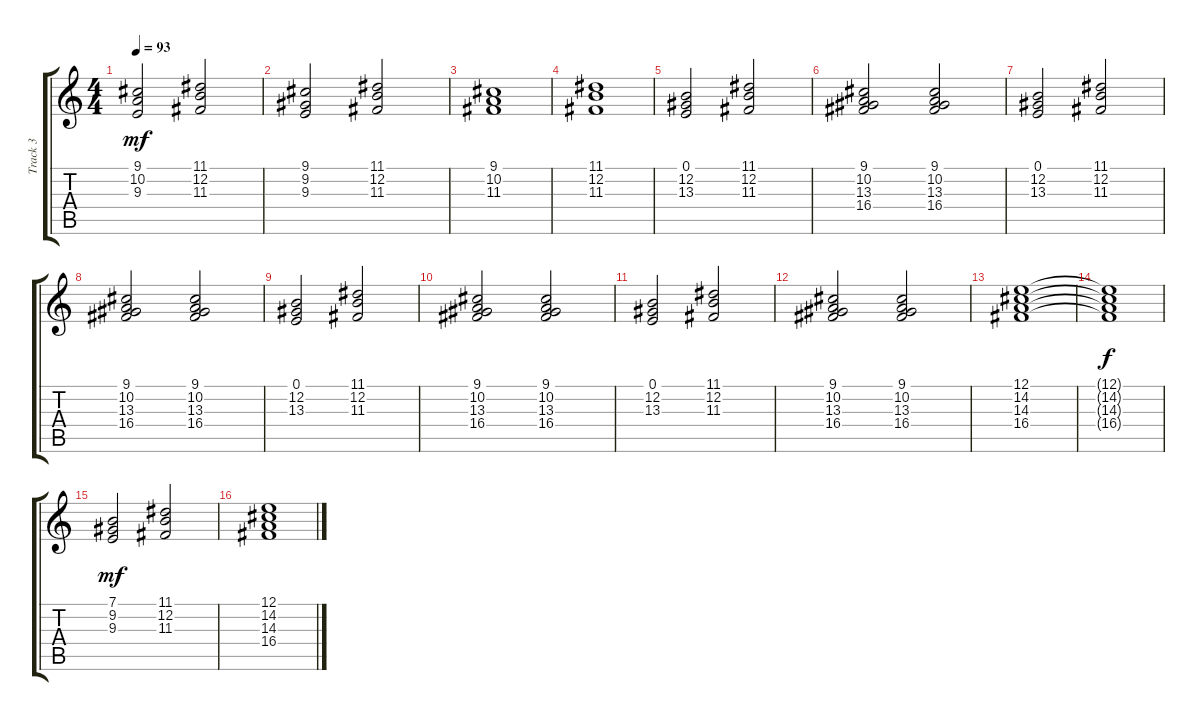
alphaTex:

\track ("Track 3" "Track 3") {instrument pad3polysynth}
\staff {score tabs}
\tuning (E4 B3 G3 D3 A2 E2) {hide}
\ts (4 4)
\tempo 93
\clef g2
\ks c
(9.1 10.2 9.3).2{dy mf} (11.1 12.2 11.3).2 |
(9.1 9.2 9.3).2 (11.1 12.2 11.3).2 |
(9.1 10.2 11.3).1 |
(11.1 12.2 11.3).1 |
(0.1 12.2 13.3).2 (11.1 12.2 11.3).2 |
(9.1 10.2 13.3 16.4).2 (9.1 10.2 13.3 16.4).2 |
(0.1 12.2 13.3).2 (11.1 12.2 11.3).2 |
(9.1 10.2 13.3 16.4).2 (9.1 10.2 13.3 16.4).2 |
(0.1 12.2 13.3).2 (11.1 12.2 11.3).2 |
(9.1 10.2 13.3 16.4).2 (9.1 10.2 13.3 16.4).2 |
(0.1 12.2 13.3).2 (11.1 12.2 11.3).2 |
(9.1 10.2 13.3 16.4).2 (9.1 10.2 13.3 16.4).2 |
(12.1 14.2 14.3 16.4).1 |
(12.1{t} 14.2{t} 14.3{t} 16.4{t}).1{dy f} |
(7.1 9.2 9.3).2{dy mf} (11.1 12.2 11.3).2 |
(12.1 14.2 14.3 16.4).1
